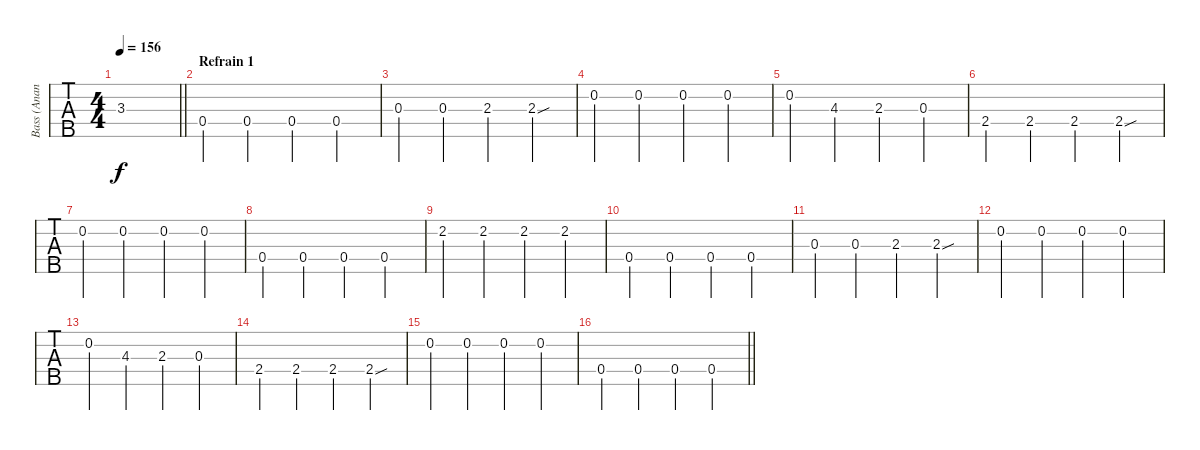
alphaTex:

\track ("Bass (Anan Kaddouri)" "Bass (Anan") {instrument electricbassfinger}
\staff {tabs}
\tuning (Gb2 Db2 Ab1 Eb1 Bb0) {hide}
\ts (4 4)
\tempo 156
\clef f4
\barLineRight lightlight
\ks c
3.3.1{dy f} |
\section ("" "Refrain 1")
0.4.4 0.4.4 0.4.4 0.4.4 |
0.3.4 0.3.4 2.3.4 2.3{sou}.4 |
0.2.4 0.2.4 0.2.4 0.2.4 |
0.2.4 4.3.4 2.3.4 0.3.4 |
2.4.4 2.4.4 2.4.4 2.4{sou}.4 |
0.2.4 0.2.4 0.2.4 0.2.4 |
0.4.4 0.4.4 0.4.4 0.4.4 |
2.2.4 2.2.4 2.2.4 2.2.4 |
0.4.4 0.4.4 0.4.4 0.4.4 |
0.3.4 0.3.4 2.3.4 2.3{sou}.4 |
0.2.4 0.2.4 0.2.4 0.2.4 |
0.2.4 4.3.4 2.3.4 0.3.4 |
2.4.4 2.4.4 2.4.4 2.4{sou}.4 |
0.2.4 0.2.4 0.2.4 0.2.4 |
\barLineRight lightlight
0.4.4 0.4.4 0.4.4 0.4.4
